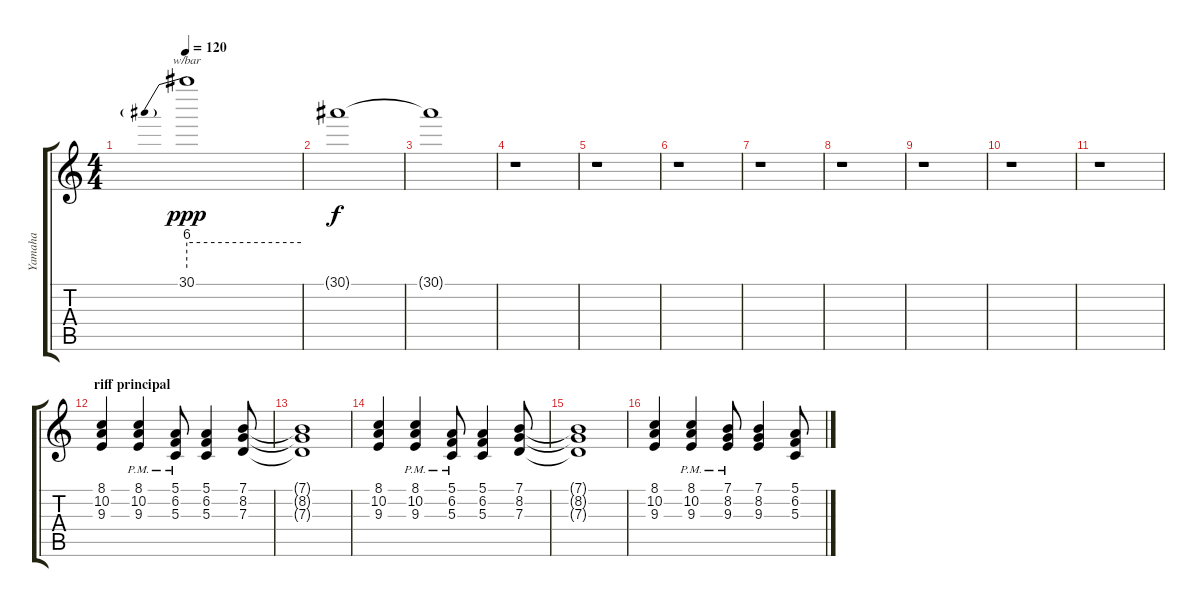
\track ("Yamaha" "Yamaha") {instrument drawbarorgan}
\staff {score tabs}
\tuning (E4 B3 G3 D3 A2 E2) {hide}
\ts (4 4)
\tempo 120
\clef g2
\ks c
30.1.1{tbe (predive default 0 24 60 24) dy ppp instrument drawbarorgan} |
30.1{t}.1{dy f} |
30.1{t}.1 |
r.1 |
r.1 |
r.1 |
r.1 |
r.1 |
r.1 |
r.1 |
r.1 |
\section ("" "riff principal")
(8.1 10.2 9.3).4 (8.1{pm} 10.2{pm} 9.3{pm}).4 (5.1{pm} 6.2{pm} 5.3{pm}).8 (5.1 6.2 5.3).4 (7.1 8.2 7.3).8 |
(7.1{t} 8.2{t} 7.3{t}).1 |
(8.1 10.2 9.3).4 (8.1{pm} 10.2{pm} 9.3{pm}).4 (5.1{pm} 6.2{pm} 5.3{pm}).8 (5.1 6.2 5.3).4 (7.1 8.2 7.3).8 |
(7.1{t} 8.2{t} 7.3{t}).1 |
(8.1 10.2 9.3).4 (8.1{pm} 10.2{pm} 9.3{pm}).4 (7.1{pm} 8.2{pm} 9.3{pm}).8 (7.1 8.2 9.3).4 (5.1 6.2 5.3).8
